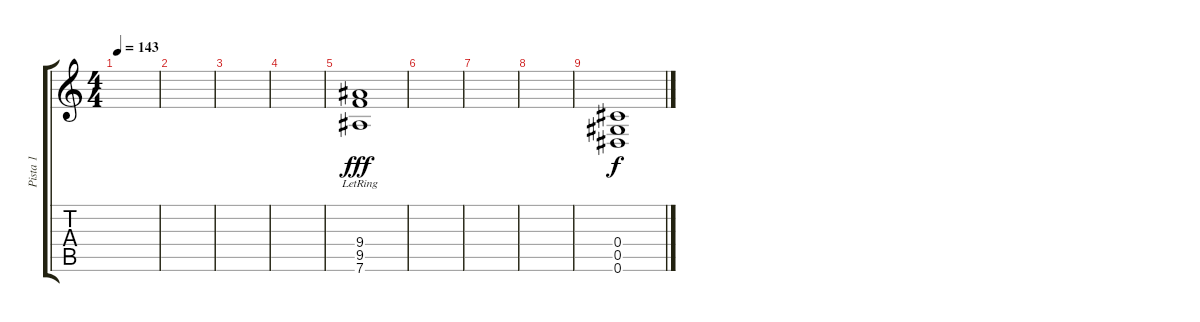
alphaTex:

\track ("Pista 1" "Pista 1") {instrument overdrivenguitar}
\staff {score tabs}
\tuning (Eb4 Bb3 Gb3 Db3 Ab2 Eb2) {hide}
\ts (4 4)
\tempo 143
\clef g2
\ks c
|
|
|
|
(9.4{lr} 9.5{lr} 7.6{lr}).1{dy fff volume 0 instrument distortionguitar} |
|
|
|
(0.4 0.5 0.6).1{dy f}
